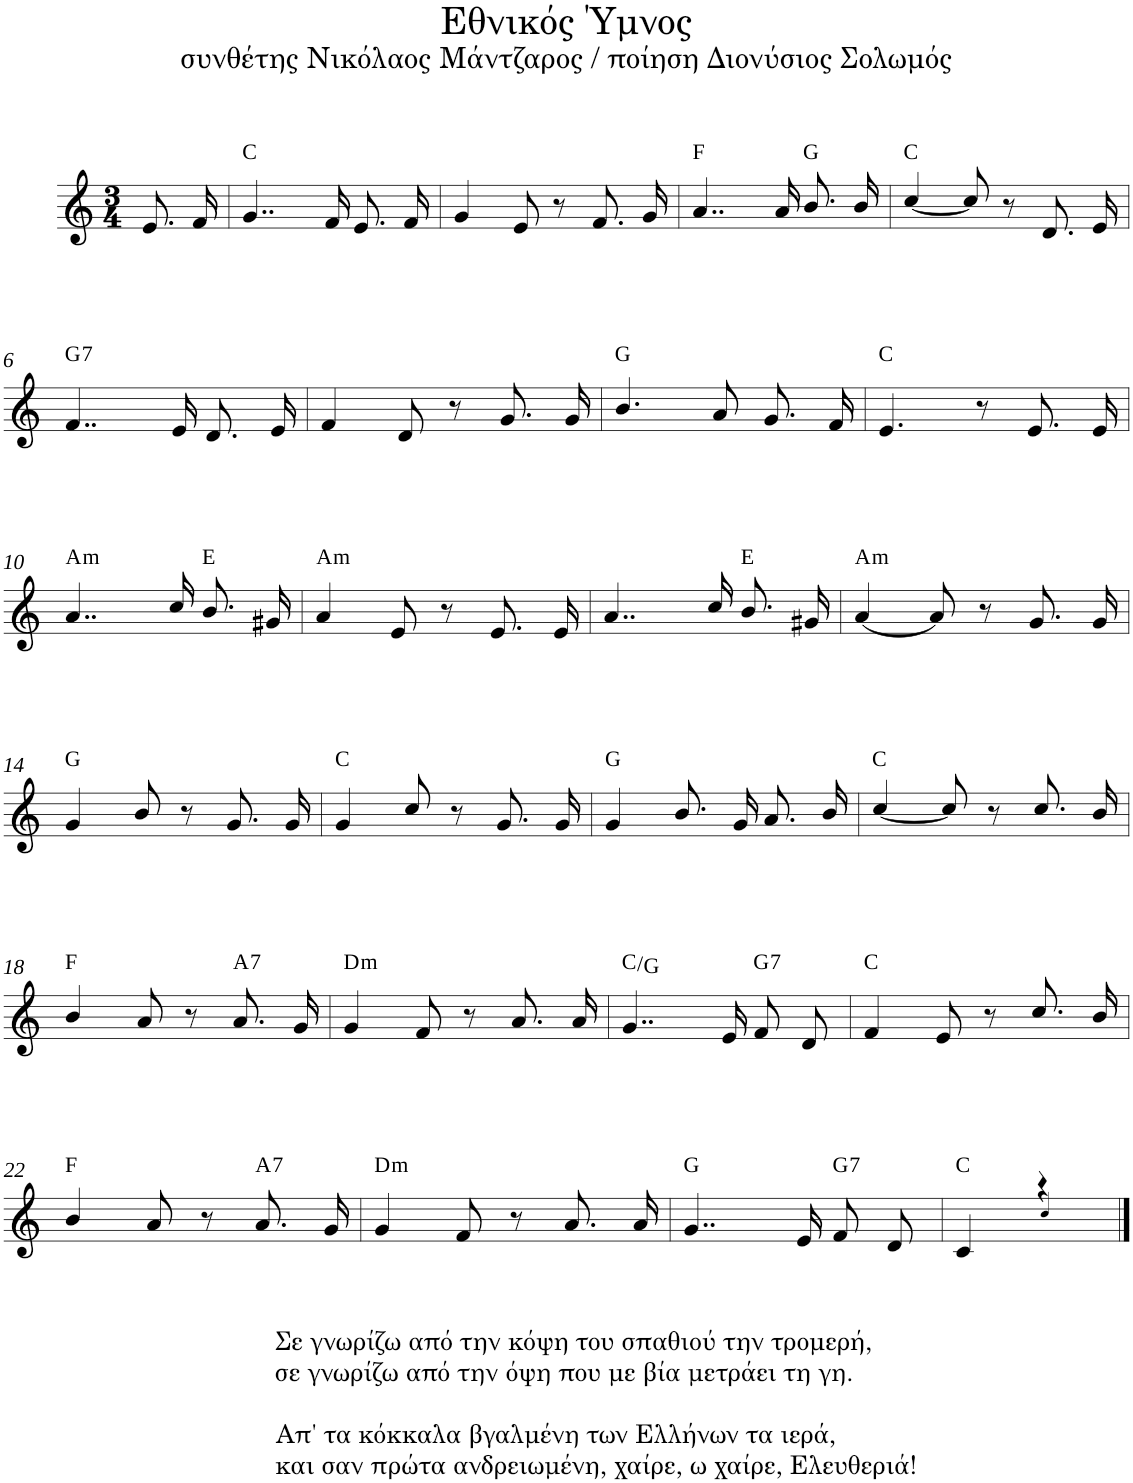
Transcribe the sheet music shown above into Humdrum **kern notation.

**kern	**harte
*part1	*part1
*staff1	*
*clefG2	*
*k[]	*
*M3/4	*
=1	=1
8.e/L	.
16f/Jk	.
=2	=2
4..g/	C:maj
16f/	.
8.e/L	.
16f/Jk	.
=3	=3
4g/	.
8e/	.
8r	.
8.f/L	.
16g/Jk	.
=4	=4
4..a/	F:maj
16a/	.
8.b/L	G:maj
16b/Jk	.
=5	=5
[4cc/	C:maj
8cc/]	.
8r	.
8.d/L	.
16e/Jk	.
!!LO:LB:g=z
=6	=6
!	!LO:H:kt=7
4..f/	G:7
16e/	.
8.d/L	.
16e/Jk	.
=7	=7
4f/	.
8d/	.
8r	.
8.g/L	.
16g/Jk	.
=8	=8
4.b/	G:maj
8a/	.
8.g/L	.
16f/Jk	.
=9	=9
4.e/	C:maj
8r	.
8.e/L	.
16e/Jk	.
!!LO:LB:g=z
=10	=10
!	!LO:H:kt=m
4..a/	A:min
16cc/	.
8.b/L	E:maj
16g#X/Jk	.
=11	=11
!	!LO:H:kt=m
4a/	A:min
8e/	.
8r	.
8.e/L	.
16e/Jk	.
=12	=12
4..a/	.
16cc/	.
8.b/L	E:maj
16g#X/Jk	.
=13	=13
!	!LO:H:kt=m
[4a/	A:min
8a/]	.
8r	.
8.g/L	.
16g/Jk	.
!!LO:LB:g=z
=14	=14
4g/	G:maj
8b/	.
8r	.
8.g/L	.
16g/Jk	.
=15	=15
4g/	C:maj
8cc/	.
8r	.
8.g/L	.
16g/Jk	.
=16	=16
4g/	G:maj
8.b/L	.
16g/Jk	.
8.a/L	.
16b/Jk	.
=17	=17
[4cc/	C:maj
8cc/]	.
8r	.
8.cc/L	.
16b/Jk	.
!!LO:LB:g=z
=18	=18
4b/	F:maj
8a/	.
8r	.
!	!LO:H:kt=7
8.a/L	A:7
16g/Jk	.
=19	=19
!	!LO:H:kt=m
4g/	D:min
8f/	.
8r	.
8.a/L	.
16a/Jk	.
=20	=20
4..g/	C:maj/5
16e/	.
!	!LO:H:kt=7
8f/L	G:7
8d/J	.
=21	=21
4f/	C:maj
8e/	.
8r	.
8.cc/L	.
16b/Jk	.
!!LO:LB:g=z
=22	=22
4b/	F:maj
8a/	.
8r	.
!	!LO:H:kt=7
8.a/L	A:7
16g/Jk	.
=23	=23
!	!LO:H:kt=m
4g/	D:min
8f/	.
8r	.
8.a/L	.
16a/Jk	.
=24	=24
4..g/	G:maj
16e/	.
!	!LO:H:kt=7
8f/L	G:7
8d/J	.
=25	=25
*^	*
4c/	4ryy	C:maj
4r	4cc!/	.
*v	*v	*
==	==
*-	*-
